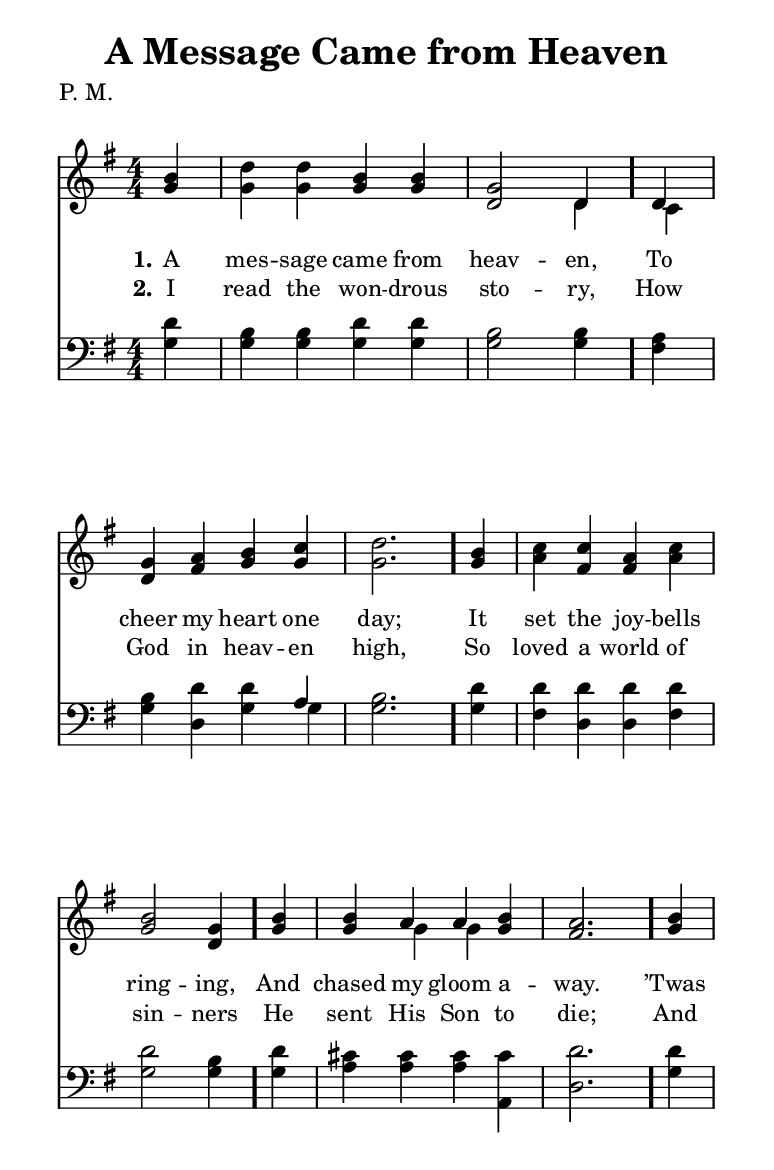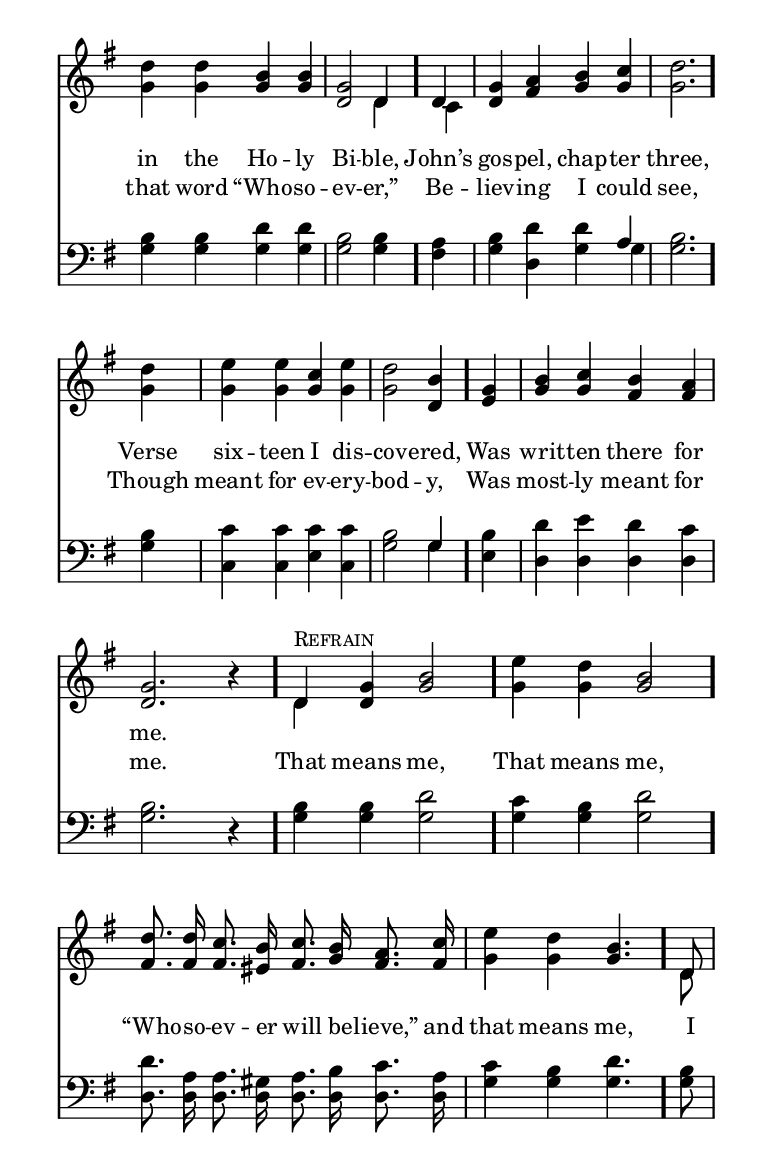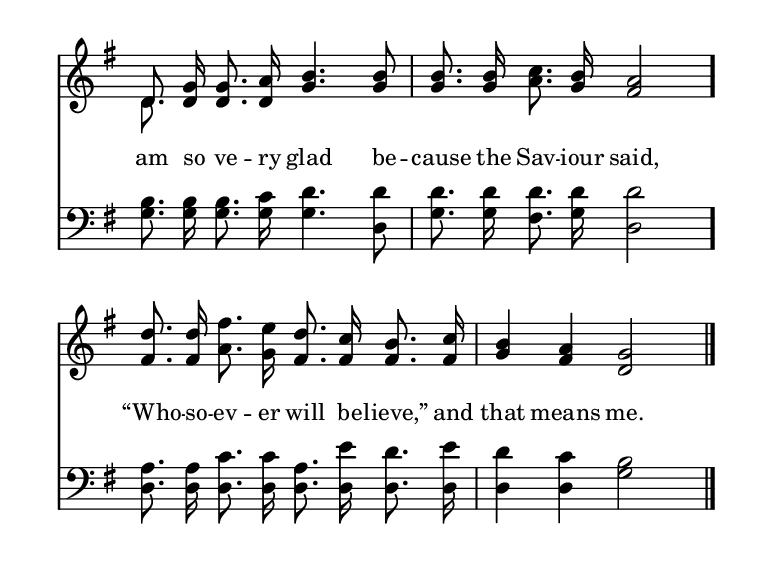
\include "common/global.ily"
\paper {
  \include "common/paper.ily"
  ragged-last-bottom = ##t
  system-count = #(cond (is-eogsized 7) (#t #f))
  systems-per-page = #(cond (is-eogsized 5) (#t #f))
  page-count = #(cond (is-eogsized 2) (#t #f))
}

\header{
  %children
  hymnnumber = "330"
  title = "A Message Came from Heaven"
  tunename = ""
  meter = "P. M."
  poet = ""
  composer = ""
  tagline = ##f
}

global = {
  \include "common/overrides.ily"
  \override Staff.TimeSignature.style = #'numbered
  \time 4/4
  \override Score.MetronomeMark.transparent = ##t % hide all fermata changes too
  \tempo 4=120
  \key g \major
  \partial 4
  \autoBeamOff
}

notesSoprano = {
\global
\relative c'' {

  b4 | d d b b | g2 d4
  d4 | g a b c | d2. \eogbreak
  b4 | c c a c | b2 g4
  b4 | b a a b | a2. \eogbreak
  b4 | d d b b | g2 d4
  d4 | g a b c | d2. \eogbreak
  d4 | e e c e | d2 b4
  g4 | b c b a | g2. r4 \eogbreak

  << s^\markup { \small \caps "Refrain" }
  { d4 g b2 | e4 d b2 | } >>
  d8. d16 c8. b16 c8. b16 a8. c16 | e4 d b4.
  d,8 | d8. g16 g8. a16 b4. b8 | b8. b16 c8. b16 a2 | % original has impossible number of beats per measure here, so some notes were lengthened
  d8. d16 fis8. e16 d8. c16 b8. c16 | b4 a g2 |

  \bar "|."

}
}

notesAlto = {
\global
\relative e' {

  g4 | g g g g | d2 d4
  c4 | d fis g g | g2.
  g4 | a fis fis a | g2 d4
  g4 | g g g g | fis2.
  g4 | g g g g | d2 d4
  c4 | d fis g g | g2.
  g4 | g g g g | g2 d4
  e4 | g g fis fis | d2. r4

  d4 d g2 | g4 g g2 |
  fis8. fis16 fis8. eis16 fis8. g16 fis8. fis16 | g4 g g4.
  d8 | d8. d16 d8. d16 g4. g8 | g8. g16 a8. g16 fis2 |
  fis8. fis16 a8. g16 fis8. fis16 fis8. fis16 | g4 fis d2 |


}
}

notesTenor = {
\global
\relative a {

  d4 | b b d d | b2 b4
  a4 | b d d a | b2.
  d4 | d d d d | d2 b4
  d4 | cis cis cis cis | d2.
  d4 | b b d d | b2 b4
  a4 | b d d a | b2.
  b4 | c c c c | b2 g4
  b4 | d e d c | b2. r4

  b4 b d2 | c4 b d2 |
  d8. a16 a8. gis16 a8. b16 c8. a16 | c4 b d4.
  b8 | b8. b16 b8. c16 d4. d8 | d8. d16 d8. d16 d2 |
  a8. a16 c8. c16 a8. e'16 d8. e16 | d4 c b2 |

}
}

notesBass = {
\global
\relative f {

  g4 | g g g g | g2 g4
  fis4 | g d g g | g2.
  g4 | fis d d fis | g2 g4
  g4 | a a a a, | d2.
  g4 | g g g g | g2 g4
  fis4 | g d g g | g2.
  g4 | c, c e c | g'2 g4
  e4 | d d d d | g2. r4

  g4 g g2 | g4 g g2 |
  d8. d16 d8. d16 d8. d16 d8. d16 | g4 g g4.
  g8 | g8. g16 g8. g16 g4. d8 | g8. g16 fis8. g16 d2 |
  d8. d16 d8. d16 d8. d16 d8. d16 | d4 d g2 |

}
}

Refrain = \lyricmode {

That means me, \bar "."
That means me, \bar "."
“Who -- so -- ev -- er will be -- lieve,” and that means me, \bar "." % TODO check end punctuation against blue book
I am so ve -- ry glad be -- cause the Sav -- iour said, \bar "."
“Who -- so -- ev -- er will be -- lieve,” and that means me. \bar "."

}

wordsA = \lyricmode {
\set stanza = "1." % original does not have stanza numbers

A mes -- sage came from heav -- en, \bar "."
To cheer my heart one day; \bar "."
It set the joy -- bells ring -- ing, \bar "."
And chased my gloom a -- way. \bar "."
’Twas in the Ho -- ly Bi -- ble, \bar "."
John’s gos -- pel, chap -- ter three, \bar "."
Verse six -- teen I dis -- cov -- ered, \bar "."
Was writ -- ten there for me. \bar "."

}

wordsB = \lyricmode {
\set stanza = "2."

I read the won -- drous sto -- ry,
How God in heav -- en high,
So loved a world of sin -- ners
He sent His Son to die;
And that word “Who -- so -- ev -- er,”
Be -- liev -- ing I could see,
Though meant for ev -- ery -- bod -- y,
Was most -- ly meant for me.

\Refrain

}

\score {
  \context ChoirStaff <<
    \context Staff = upper <<
      \set Staff.autoBeaming = ##f
      \set ChoirStaff.systemStartDelimiter = #'SystemStartBar
      \set ChoirStaff.printPartCombineTexts = ##f
      \partcombine #'(2 . 9) \notesSoprano \notesAlto
      \context NullVoice = sopranos { \voiceOne << \notesSoprano >> }
      \context NullVoice = altos { \voiceTwo << \notesAlto >> }
      \context Lyrics = one   \lyricsto sopranos \wordsA
      \context Lyrics = two   \lyricsto sopranos \wordsB
    >>
    \context Staff = men <<
      \set Staff.autoBeaming = ##f
      \clef bass
      \set ChoirStaff.printPartCombineTexts = ##f
      \partcombine #'(2 . 9) \notesTenor \notesBass
      \context NullVoice = tenors { \voiceOne << \notesTenor >> }
      \context NullVoice = basses { \voiceTwo << \notesBass >> }
    >>
  >>
  \layout {
    \include "common/layout.ily"
  }
  \midi{
    \include "common/midi.ily"
  }
}

\version "2.19.49"  % necessary for upgrading to future LilyPond versions.

% vi:set et ts=2 sw=2 ai nocindent syntax=lilypond:
